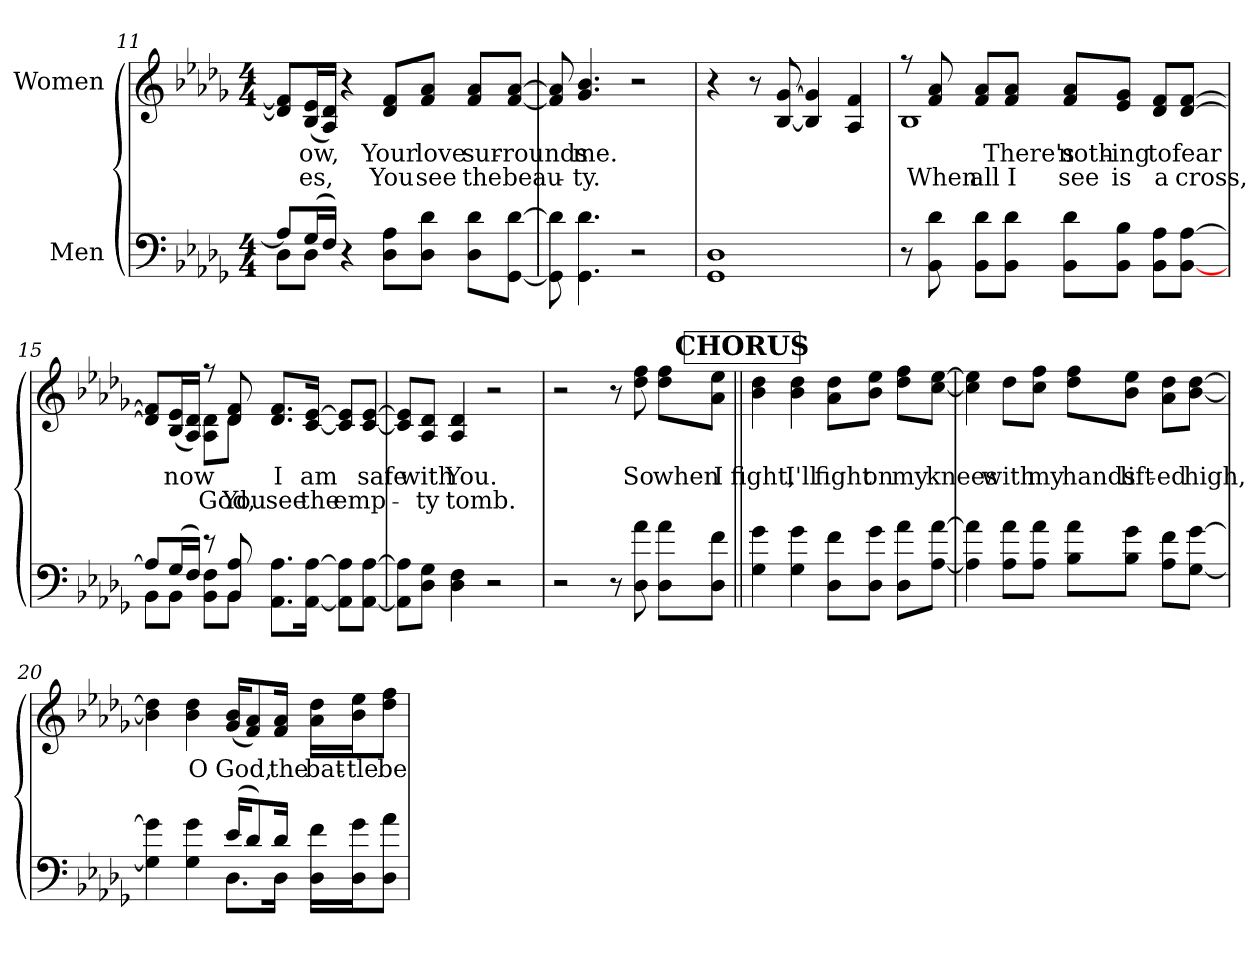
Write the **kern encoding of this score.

**kern	**kern	**text	**text
*part2	*part1	*part1	*part1
*staff2	*staff1	*staff1	*staff1
*I"Men	*I"Women	*	*
!!LO:LB:g=z
*clefF4	*clefG2	*	*
*k[b-e-a-d-g-]	*k[b-e-a-d-g-]	*	*
*D-:	*D-:	*	*
*M4/4	*M4/4	*	*
=11	=11	=11	=11
*^	*	*	*
8A-/L]	8D-\L	8d-/] 8f/]L	.	.
!	!	!	!LO:LY:b	!LO:LY:b
(>16G-/L	8D-\J	(<16B-/ 16e-/L	-ow,	-es,
16F/JJ)	.	16A-/ 16d-/JJ)	.	.
4r	4ryy	4r	.	.
!	!	!	!LO:LY:b	!LO:LY:b
8D-\ 8A-\L	2ryy	8d-/ 8f/L	Your	You
!	!	!	!LO:LY:b	!LO:LY:b
8D-\ 8d-\J	.	8f/ 8a-/J	love	see
!	!	!	!LO:LY:b	!LO:LY:b
8D-\ 8d-\L	.	8f/ 8a-/L	sur-	the
!	!	!	!LO:LY:b	!LO:LY:b
[<8GG-\ [>8d-\J	.	[8f/ [8a-/J	-rounds	beau-
*v	*v	*	*	*
=12	=12	=12	=12
8GG-\] 8d-\]	8f/] 8a-/]	.	.
!	!	!LO:LY:b	!LO:LY:b
4.GG-\ 4.d-\	4.g-/ 4.b-/	me.	-ty.
2r	2r	.	.
=13	=13	=13	=13
1GG-! 1D-!	4r	.	.
.	8r	.	.
.	[8B-!/ [8g-!/	.	.
.	4B-!/] 4g-!/]	.	.
.	4A-!/ 4f!/	.	.
!!LO:LB:g=z
=14	=14	=14	=14
*	*^	*	*
8r	8rff	1B-!	.	.
!	!	!	!	!LO:LY:b
8BB-!\ 8d-!\	8f!/ 8a-!/	.	.	When
!	!	!	!	!LO:LY:b
8BB-!\ 8d-!\L	8f!/ 8a-!/L	.	.	all
!	!	!	!LO:LY:b	!LO:LY:b
8BB-\ 8d-\J	8f/ 8a-/J	.	There's	I
!	!	!	!LO:LY:b	!LO:LY:b
8BB-\ 8d-\L	8f/ 8a-/L	.	noth-	see
!	!	!	!LO:LY:b	!LO:LY:b
8BB-\ 8B-\J	8e-/ 8g-/J	.	-ing	is
!	!	!	!LO:LY:b	!LO:LY:b
8BB-\ 8A-\L	8d-/ 8f/L	.	to	a
!	!	!	!LO:LY:b	!LO:LY:b
[8BB-\ [8A-\J	[<8d-/ [>8f/J	.	fear	cross,
=15	=15	=15	=15	=15
*^	*	*	*	*
8A-/L]	8BB-\L	8d-/] 8f/]L	4ryy	.	.
!	!	!	!	!LO:LY:b	!
(>16G-/L	8BB-\J	(<16B-/ 16e-/L	.	now	.
16F/JJ)	.	16A-/ 16d-/JJ)	.	.	.
!	!	!	!	!	!LO:LY:b
8re	8BB-!\ 8F!\L	8rff	8A-!\ 8d-!\L	.	-God,
!	!	!	!	!LO:LY:b	!
!	!	!	!	!	!LO:LY:b
8BB-/ 8A-/	8BB-\J	8d-/ 8f/	8d-\J	.	You
!	!	!	!	!LO:LY:b	!LO:LY:b
8.AA-\ 8.A-\L	2ryy	8.d-/ 8.f/L	2ryy	I	see
!	!	!	!	!LO:LY:b	!LO:LY:b
[<16AA-\ [>16A-\Jk	.	[<16c/ [>16e-/Jk	.	am	the
!	!	!	!	!	!LO:LY:b
8AA-\] 8A-\]L	.	8c/] 8e-/]L	.	.	emp-
!	!	!	!	!LO:LY:b	!
[<8AA-\ [>8A-\J	.	[<8c/ [>8e-/J	.	safe	.
*v	*v	*	*	*	*
*	*v	*v	*	*
!!LO:LB:g=z
=16	=16	=16	=16
8AA-\] 8A-\]L	8c/] 8e-/]L	.	.
!	!	!LO:LY:b	!LO:LY:b
8D-\ 8G-\J	8A-/ 8d-/J	with	ty
!	!	!LO:LY:b	!LO:LY:b
4D-\ 4F\	4A-/ 4d-/	You.	tomb.
2r	2r	.	.
=17	=17	=17	=17
2r	2r	.	.
8r	8r	.	.
!	!	!LO:LY:b	!
8D-\ 8a-\	8dd-\ 8ff\	So	.
!	!	!LO:LY:b	!
8D-\ 8a-\L	8dd-\ 8ff\L	when	.
!	!	!LO:LY:b	!
8D-\ 8f\J	8a-\ 8ee-\J	I	.
!!LO:REH:place=s1:a:B:t=CHORUS
=18||	=18||	=18||	=18||
!	!	!LO:LY:b	!
4G-\ 4g-\	4b-\ 4dd-\	fight,	.
!	!	!LO:LY:b	!
4G-\ 4g-\	4b-\ 4dd-\	I'll	.
!	!	!LO:LY:b	!
8D-\ 8f\L	8a-\ 8dd-\L	fight	.
!	!	!LO:LY:b	!
8D-\ 8g-\J	8b-\ 8ee-\J	on	.
!	!	!LO:LY:b	!
8D-\ 8a-\L	8dd-\ 8ff\L	my	.
!	!	!LO:LY:b	!
[8A-\ [8a-\J	[8cc\ [8ee-\J	knees	.
!!LO:PB:g=z
=19	=19	=19	=19
4A-\] 4a-\]	4cc\] 4ee-\]	.	.
!	!	!LO:LY:b	!
8A-\ 8a-\L	8dd-\L	with	.
!	!	!LO:LY:b	!
8A-\ 8a-\J	8cc\ 8ff\J	my	.
!	!	!LO:LY:b	!
8B-\ 8a-\L	8dd-\ 8ff\L	hands	.
!	!	!LO:LY:b	!
8B-\ 8g-\J	8b-\ 8ee-\J	lift-	.
!	!	!LO:LY:b	!
8A-\ 8f\L	8a-\ 8dd-\L	-ed	.
!	!	!LO:LY:b	!
[8G-\ [8g-\J	[8b-\ [8dd-\J	high,	.
=20	=20	=20	=20
*^	*	*	*
4G-\] 4g-\]	2ryy	4b-\] 4dd-\]	.	.
!	!	!	!LO:LY:b	!
4G-\ 4g-\	.	4b-\ 4dd-\	O	.
!	!	!	!LO:LY:b	!
(>16e-/KL	8.D-\L	(<16g-/ 16b-/KL	God,	.
8d-/)	.	8f/ 8a-/)	.	.
!	!	!	!LO:LY:b	!
16d-/Jk	16D-\Jk	16f/ 16a-/Jk	the	.
!	!	!	!LO:LY:b	!
16D-\ 16f\LL	4ryy	16a-\ 16dd-\LL	bat-	.
!	!	!	!LO:LY:b	!
16D-\ 16g-\J	.	16b-\ 16ee-\J	-tle	.
!	!	!	!LO:LY:b	!
8D-\ 8a-\J	.	8dd-\ 8ff\J	be-	.
*v	*v	*	*	*
=	=	=	=
*-	*-	*-	*-
